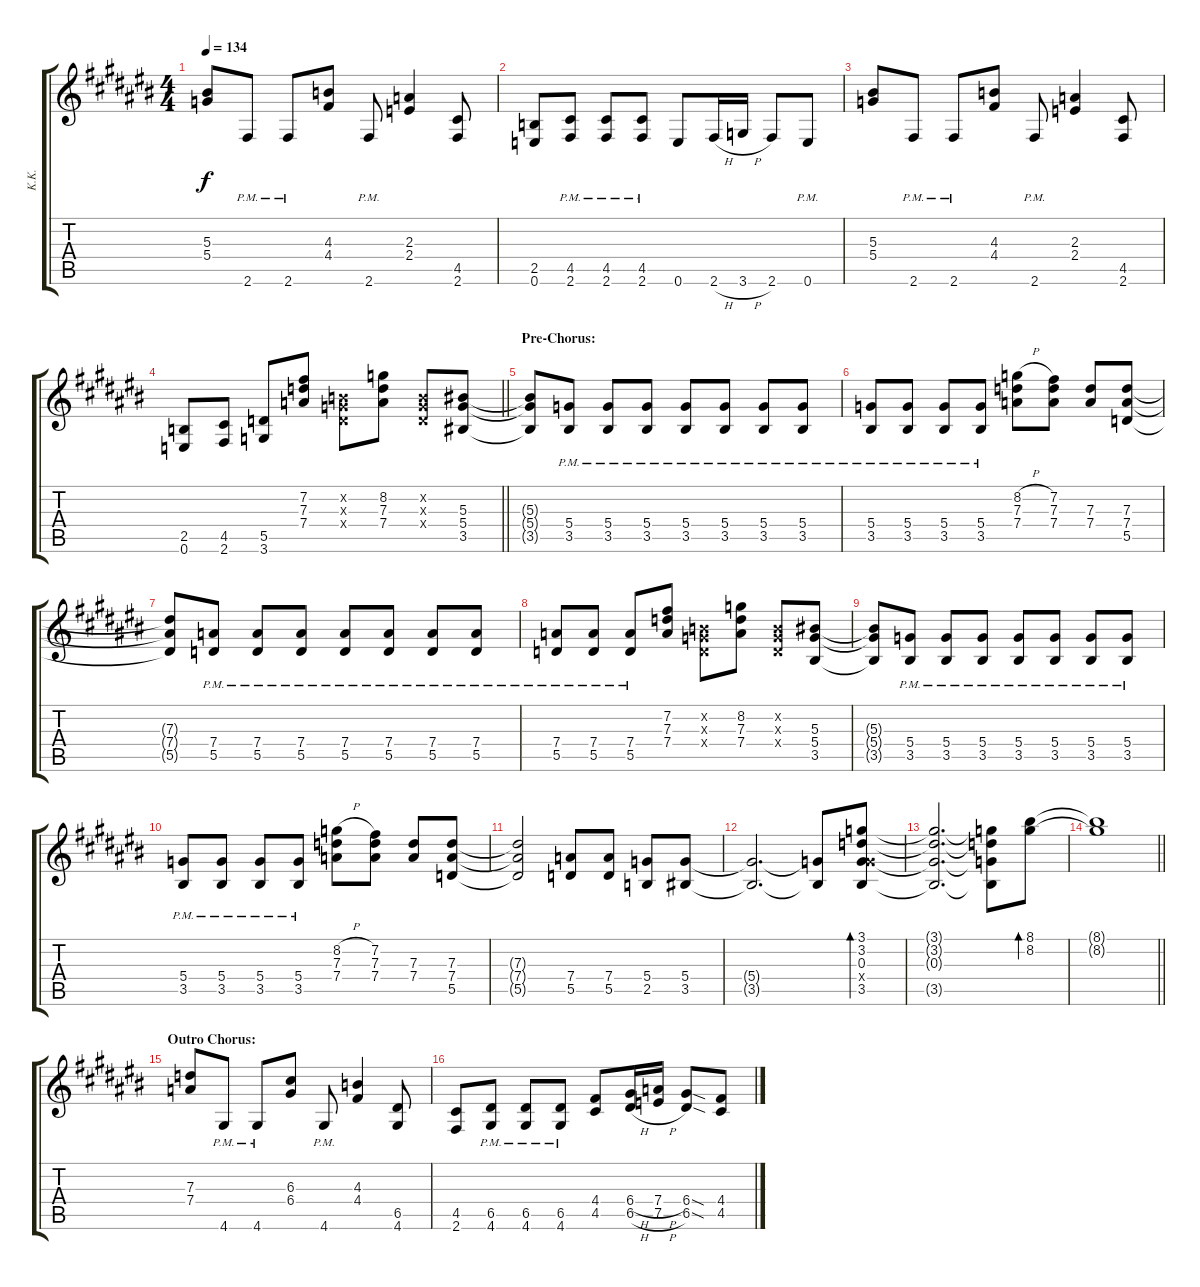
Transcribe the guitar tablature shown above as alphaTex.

\track ("K.K." "K.K.") {instrument overdrivenguitar}
\staff {score tabs}
\tuning (E4 B3 G3 D3 A2 E2) {hide}
\ts (4 4)
\tempo 134
\clef g2
\ks c#
(5.3 5.4).8{dy f} 2.6{pm}.8 2.6{pm}.8 (4.3 4.4).8 2.6{pm}.8 (2.3 2.4).4 (4.5 2.6).8 |
(2.5 0.6).8 (4.5{pm} 2.6{pm}).8 (4.5{pm} 2.6{pm}).8 (4.5{pm} 2.6{pm}).8 0.6.8 2.6{h}.16 3.6{h}.16 2.6.8 0.6{pm}.8 |
(5.3 5.4).8 2.6{pm}.8 2.6{pm}.8 (4.3 4.4).8 2.6{pm}.8 (2.3 2.4).4 (4.5 2.6).8 |
\barLineRight lightlight
(2.5 0.6).8 (4.5 2.6).8 (5.5 3.6).8 (7.2 7.3 7.4).8 (0.2{x} 0.3{x} 0.4{x}).8 (8.2 7.3 7.4).8 (0.2{x} 0.3{x} 0.4{x}).8 (5.3 5.4 3.5).8 |
\section ("" "Pre-Chorus:")
(5.3{t} 5.4{t} 3.5{t}).8 (5.4{pm} 3.5{pm}).8 (5.4{pm} 3.5{pm}).8 (5.4{pm} 3.5{pm}).8 (5.4{pm} 3.5{pm}).8 (5.4{pm} 3.5{pm}).8 (5.4{pm} 3.5{pm}).8 (5.4{pm} 3.5{pm}).8 |
(5.4{pm} 3.5{pm}).8 (5.4{pm} 3.5{pm}).8 (5.4{pm} 3.5{pm}).8 (5.4{pm} 3.5{pm}).8 (8.2{h} 7.3 7.4).8 (7.2 7.3 7.4).8 (7.3 7.4).8 (7.3 7.4 5.5).8 |
(7.3{t} 7.4{t} 5.5{t}).8 (7.4{pm} 5.5{pm}).8 (7.4{pm} 5.5{pm}).8 (7.4{pm} 5.5{pm}).8 (7.4{pm} 5.5{pm}).8 (7.4{pm} 5.5{pm}).8 (7.4{pm} 5.5{pm}).8 (7.4{pm} 5.5{pm}).8 |
(7.4{pm} 5.5).8 (7.4{pm} 5.5).8 (7.4{pm} 5.5).8 (7.2 7.3 7.4).8 (0.2{x} 0.3{x} 0.4{x}).8 (8.2 7.3 7.4).8 (0.2{x} 0.3{x} 0.4{x}).8 (5.3 5.4 3.5).8 |
(5.3{t} 5.4{t} 3.5{t}).8 (5.4{pm} 3.5{pm}).8 (5.4{pm} 3.5{pm}).8 (5.4{pm} 3.5{pm}).8 (5.4{pm} 3.5{pm}).8 (5.4{pm} 3.5{pm}).8 (5.4{pm} 3.5{pm}).8 (5.4{pm} 3.5{pm}).8 |
(5.4{pm} 3.5{pm}).8 (5.4{pm} 3.5{pm}).8 (5.4{pm} 3.5{pm}).8 (5.4{pm} 3.5{pm}).8 (8.2{h} 7.3 7.4).8 (7.2 7.3 7.4).8 (7.3 7.4).8 (7.3 7.4 5.5).8 |
(7.3{t} 7.4{t} 5.5{t}).2 (7.4 5.5).8 (7.4 5.5).8 (5.4 2.5).8 (5.4 3.5).8 |
(5.4{t} 3.5{t}).2{d} (5.4{t} 3.5{t}).8 (3.1 3.2 0.3 5.4{x} 3.5).8{bd 240} |
(3.1{t} 3.2{t} 0.3{t} 3.5{t}).2{d} (3.1{t} 3.2{t} 0.3{t} 3.5{t}).8 (8.1 8.2).8{bd 240} |
\barLineRight lightlight
(8.1{t} 8.2{t}).1 |
\section ("" "Outro Chorus:")
(7.3 7.4).8 4.6{pm}.8 4.6{pm}.8 (6.3 6.4).8 4.6{pm}.8 (4.3 4.4).4 (6.5 4.6).8 |
(4.5 2.6).8 (6.5{pm} 4.6{pm}).8 (6.5{pm} 4.6{pm}).8 (6.5{pm} 4.6{pm}).8 (4.4 4.5).8 (6.4{h} 6.5{h}).16 (7.4{h} 7.5{h}).16 (6.4{sod} 6.5{sod}).8 (4.4 4.5).8
